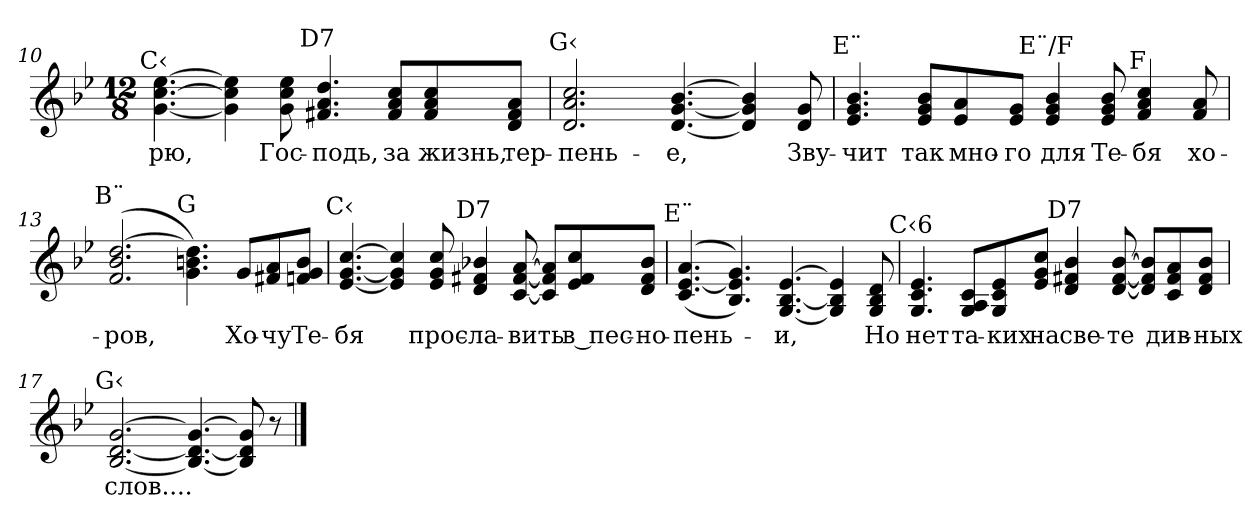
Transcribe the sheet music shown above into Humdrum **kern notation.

**kern	**text
*part1	*part1
*staff1	*staff1
!!LO:LB:g=z
*clefG2	*
*k[b-e-]	*
*g:	*
*M12/8	*
=10	=10
!LO:TX:a:cj:t=C‹	!
!	!LO:LY:b:color=#000000
[<4.gi\ [>4.cci [>4.ee-i	-рю,
4gi\] 4cci] 4ee-i]	.
!	!LO:LY:b:color=#000000
8gi\ 8cci 8ee-i	Гос-
!LO:TX:a:cj:t=D7	!
!	!LO:LY:b:color=#000000
4.f#Xi/ 4.ai 4.ddi	-подь,
!	!LO:LY:b:color=#000000
8f#i/ 8ai 8cciL	за
!	!LO:LY:b:color=#000000
8f#i/ 8ai 8cci	жизнь,
!	!LO:LY:b:color=#000000
8di/ 8f#i 8aiJ	тер-
=11	=11
!LO:TX:a:cj:t=G‹	!
!	!LO:LY:b:color=#000000
2.di/ 2.ai 2.cci	-пень-
!	!LO:LY:b:color=#000000
[<4.di/ [<4.gi [>4.b-i	-е,
4di/] 4gi] 4b-i]	.
!	!LO:LY:b:color=#000000
8di/ 8gi	Зву-
=12	=12
!LO:TX:a:cj:t=E¨	!
!	!LO:LY:b:color=#000000
4.e-i/ 4.gi 4.b-i	-чит
!	!LO:LY:b:color=#000000
8e-i/ 8gi 8b-iL	так
!	!LO:LY:b:color=#000000
8e-i/ 8ai	мно-
!	!LO:LY:b:color=#000000
8e-i/ 8giJ	-го
!LO:TX:a:cj:t=E¨/F	!
!	!LO:LY:b:color=#000000
4e-i/ 4gi 4b-i	для
!	!LO:LY:b:color=#000000
8e-i/ 8gi 8b-i	Те-
!LO:TX:a:cj:t=F	!
!	!LO:LY:b:color=#000000
4fi/ 4ai 4cci	-бя
!	!LO:LY:b:color=#000000
8fi/ 8ai	хо-
!!LO:LB:g=z
=13	=13
!LO:TX:a:cj:t=B¨	!
!	!LO:LY:b:color=#000000
(2.fi/ 2.b-i [>2.ddi	-ров,
!LO:TX:a:cj:t=G	!
4.gi\ 4.bni 4.ddi])	.
!	!LO:LY:b:color=#000000
8gi/L	Хо-
!	!LO:LY:b:color=#000000
8f#Xi/ 8ai	-чу
!	!LO:LY:b:color=#000000
8fni/ 8gi 8biJ	Те-
=14	=14
!LO:TX:a:cj:t=C‹	!
!	!LO:LY:b:color=#000000
[<4.e-i/ [<4.gi [>4.cci	-бя
4e-i/] 4gi] 4cci]	.
!	!LO:LY:b:color=#000000
8e-i/ 8gi 8cci	прос-
!LO:TX:a:cj:t=D7	!
!	!LO:LY:b:color=#000000
4di/ 4f#Xi 4b-Xi	-ла-
!	!LO:LY:b:color=#000000
[<8ci/ [<8f#i [>8ai	-вить
8ci/] 8f#i] 8ai]L	.
!	!LO:LY:b:color=#000000
8e-i/ 8f#i 8cci	в пес-
!	!LO:LY:b:color=#000000
8di/ 8f#i 8b-iJ	-но-
!!LO:LB:g=z
=15	=15
!LO:TX:a:cj:t=E¨	!
!	!LO:LY:b:color=#000000
((4.ci/ [>4.e-i 4.ai	-пень-
4.B-i/ 4.e-i] 4.gi))	.
!	!LO:LY:b:color=#000000
[<4.Gi/ [>4.B-i [>4.e-i	-и,
4Gi/] 4B-i] 4e-i]	.
!	!LO:LY:b:color=#000000
8Gi/ 8B-i 8di	Но
=16	=16
!LO:TX:a:cj:t=C‹6	!
!	!LO:LY:b:color=#000000
4.Gi/ 4.ci 4.e-i	нет
!	!LO:LY:b:color=#000000
8Gi/ 8Ai 8ciL	та-
!	!LO:LY:b:color=#000000
8Gi/ 8ci 8e-i	-ких
!	!LO:LY:b:color=#000000
8e-i/ 8gi 8cciJ	на
!LO:TX:a:cj:t=D7	!
!	!LO:LY:b:color=#000000
4di/ 4f#Xi 4b-i	све-
!	!LO:LY:b:color=#000000
[<8di/ [<8f#i [>8b-i	-те
8di/] 8f#i] 8b-i]L	.
!	!LO:LY:b:color=#000000
8ci/ 8f#i 8ai	див-
!	!LO:LY:b:color=#000000
8di/ 8f#i 8b-iJ	-ных
=17	=17
!LO:TX:a:cj:t=G‹	!
!	!LO:LY:b:color=#000000
[<2.B-i/ [<2.di [>2.gi	слов....
4.B-i/_< 4.di_< 4.gi_>	.
8B-i/] 8di] 8gi]	.
8r	.
==	==
*-	*-
